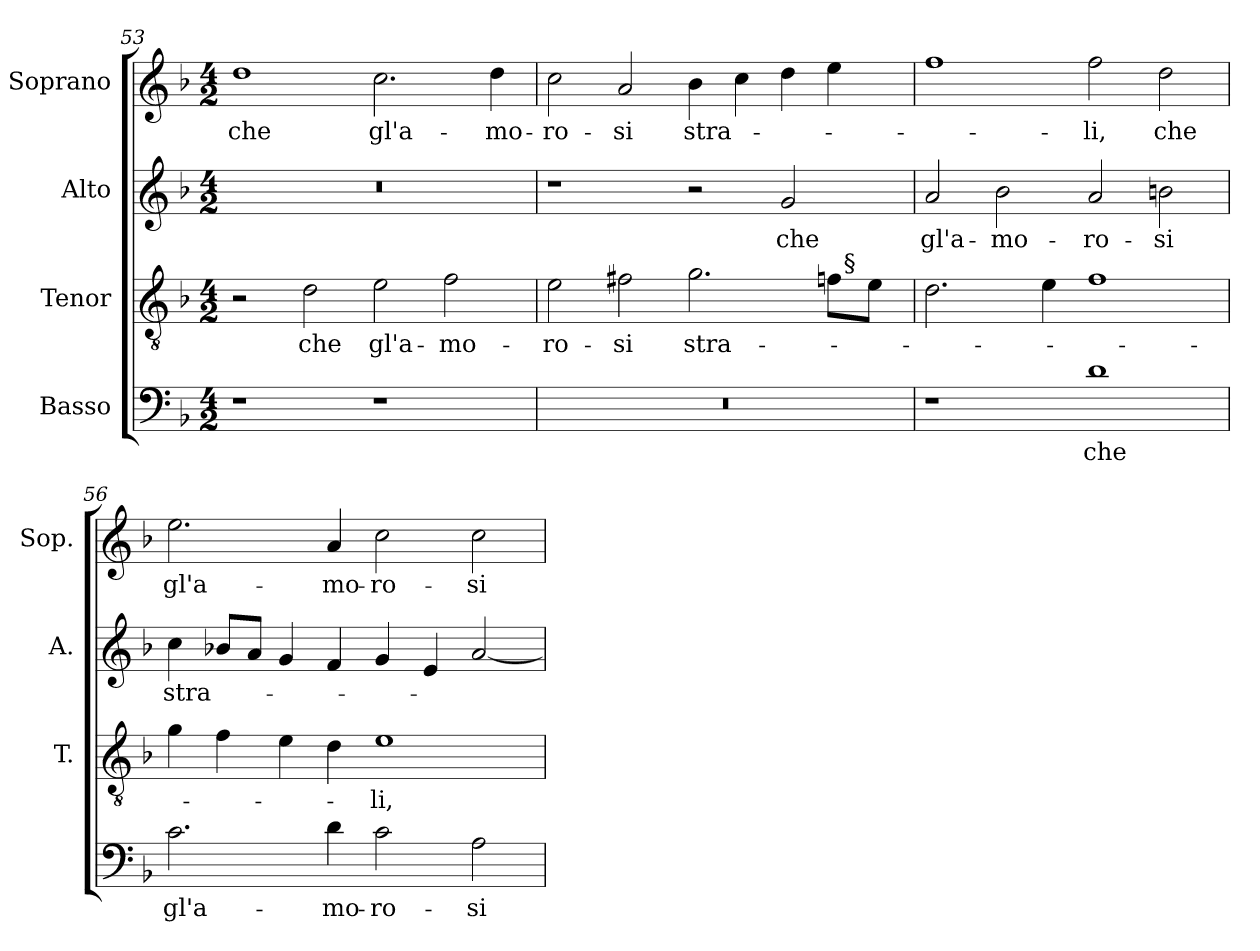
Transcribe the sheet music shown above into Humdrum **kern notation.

**kern	**text	**kern	**text	**kern	**text	**kern	**text
*part4	*part4	*part3	*part3	*part2	*part2	*part1	*part1
*staff4	*staff4	*staff3	*staff3	*staff2	*staff2	*staff1	*staff1
*I"Basso	*	*I"Tenor	*	*I"Alto	*	*I"Soprano	*
*	*	*I'T.	*	*I'A.	*	*I'Sop.	*
*clefF4	*	*clefGv2	*	*clefG2	*	*clefG2	*
*	*	*ITrd7c12	*	*	*	*	*
*k[b-]	*	*k[b-]	*	*k[b-]	*	*k[b-]	*
*F:	*	*F:	*	*F:	*	*F:	*
*M4/2	*	*M4/2	*	*M4/2	*	*M4/2	*
=53	=53	=53	=53	=53	=53	=53	=53
!	!	!	!	!LO:N:vis=1	!	!	!
!	!	!	!	!	!	!	!LO:LY:b:color=#000000
1r	.	2r	.	0r	.	1ddi	che
!	!	!	!LO:LY:b:color=#000000	!	!	!	!
.	.	2Di\	che	.	.	.	.
!	!	!	!LO:LY:b:color=#000000	!	!	!	!
!	!	!	!	!	!	!	!LO:LY:b:color=#000000
1r	.	2Ei\	gl'a-	.	.	2.cci\	gl'a-
!	!	!	!LO:LY:b:color=#000000	!	!	!	!
.	.	2Fi\	-mo-	.	.	.	.
!	!	!	!	!	!	!	!LO:LY:b:color=#000000
.	.	.	.	.	.	4ddi\	-mo-
=54	=54	=54	=54	=54	=54	=54	=54
!LO:N:vis=1	!	!	!	!	!	!	!
!	!	!	!LO:LY:b:color=#000000	!	!	!	!
!	!	!	!	!	!	!	!LO:LY:b:color=#000000
*	*	*^	*	*	*	*	*
0r	.	2Ei\	1ryy	-ro-	1r	.	2cci\	-ro-
!	!	!	!	!LO:LY:b:color=#000000	!	!	!	!
!	!	!	!	!	!	!	!	!LO:LY:b:color=#000000
.	.	2F#Xi\	.	-si	.	.	2ai/	-si
!	!	!	!	!LO:LY:b:color=#000000	!	!	!	!
!	!	!	!	!	!	!	!	!LO:LY:b:color=#000000
.	.	2.Gi\	2ryy	stra-	2r	.	4b-i\	stra-
.	.	.	.	.	.	.	4cci\	.
!	!	!	!	!	!	!LO:LY:b:color=#000000	!	!
.	.	.	4ryy	.	2gi/	che	4ddi\	.
.	.	8Fi\L	32ryy	.	.	.	4eei\	.
.	.	.	256ryy	.	.	.	.	.
!	!	!	!LO:TX:a:t=§	!	!	!	!	!
.	.	.	8ryy	.	.	.	.	.
.	.	8Ei\J	.	.	.	.	.	.
.	.	.	16ryy	.	.	.	.	.
.	.	.	64..ryy	.	.	.	.	.
*	*	*v	*v	*	*	*	*	*
!!LO:LB:g=z
=55	=55	=55	=55	=55	=55	=55	=55
*	*	*^	*	*	*	*	*
!	!	!	!	!	!	!LO:LY:b:color=#000000	!	!
*	*	*v	*v	*	*	*	*	*
1r	.	2.Di\	.	2ai/	gl'a-	1ffi	.
!	!	!	!	!	!LO:LY:b:color=#000000	!	!
.	.	.	.	2b-i\	-mo-	.	.
.	.	4Ei\	.	.	.	.	.
!	!LO:LY:b:color=#000000	!	!	!	!	!	!
!	!	!	!	!	!LO:LY:b:color=#000000	!	!
!	!	!	!	!	!	!	!LO:LY:b:color=#000000
1di	che	1Fi	.	2ai/	-ro-	2ffi\	-li,
!	!	!	!	!	!LO:LY:b:color=#000000	!	!
!	!	!	!	!	!	!	!LO:LY:b:color=#000000
.	.	.	.	2bni\	-si	2ddi\	che
=56	=56	=56	=56	=56	=56	=56	=56
!	!LO:LY:b:color=#000000	!	!	!	!	!	!
!	!	!	!	!	!LO:LY:b:color=#000000	!	!
!	!	!	!	!	!	!	!LO:LY:b:color=#000000
2.ci\	gl'a-	4Gi\	.	4cci\	stra-	2.eei\	gl'a-
.	.	4Fi\	.	8b-Xi/L	.	.	.
.	.	.	.	8ai/J	.	.	.
.	.	4Ei\	.	4gi/	.	.	.
!	!LO:LY:b:color=#000000	!	!	!	!	!	!
!	!	!	!	!	!	!	!LO:LY:b:color=#000000
4di\	-mo-	4Di\	.	4fi/	.	4ai/	-mo-
!	!LO:LY:b:color=#000000	!	!	!	!	!	!
!	!	!	!LO:LY:b:color=#000000	!	!	!	!
!	!	!	!	!	!	!	!LO:LY:b:color=#000000
2ci\	-ro-	1Ei	-li,	4gi/	.	2cci\	-ro-
.	.	.	.	4ei/	.	.	.
!	!LO:LY:b:color=#000000	!	!	!	!	!	!
!	!	!	!	!	!	!	!LO:LY:b:color=#000000
2Ai\	-si	.	.	[<2ai/	.	2cci\	-si
=	=	=	=	=	=	=	=
*-	*-	*-	*-	*-	*-	*-	*-
